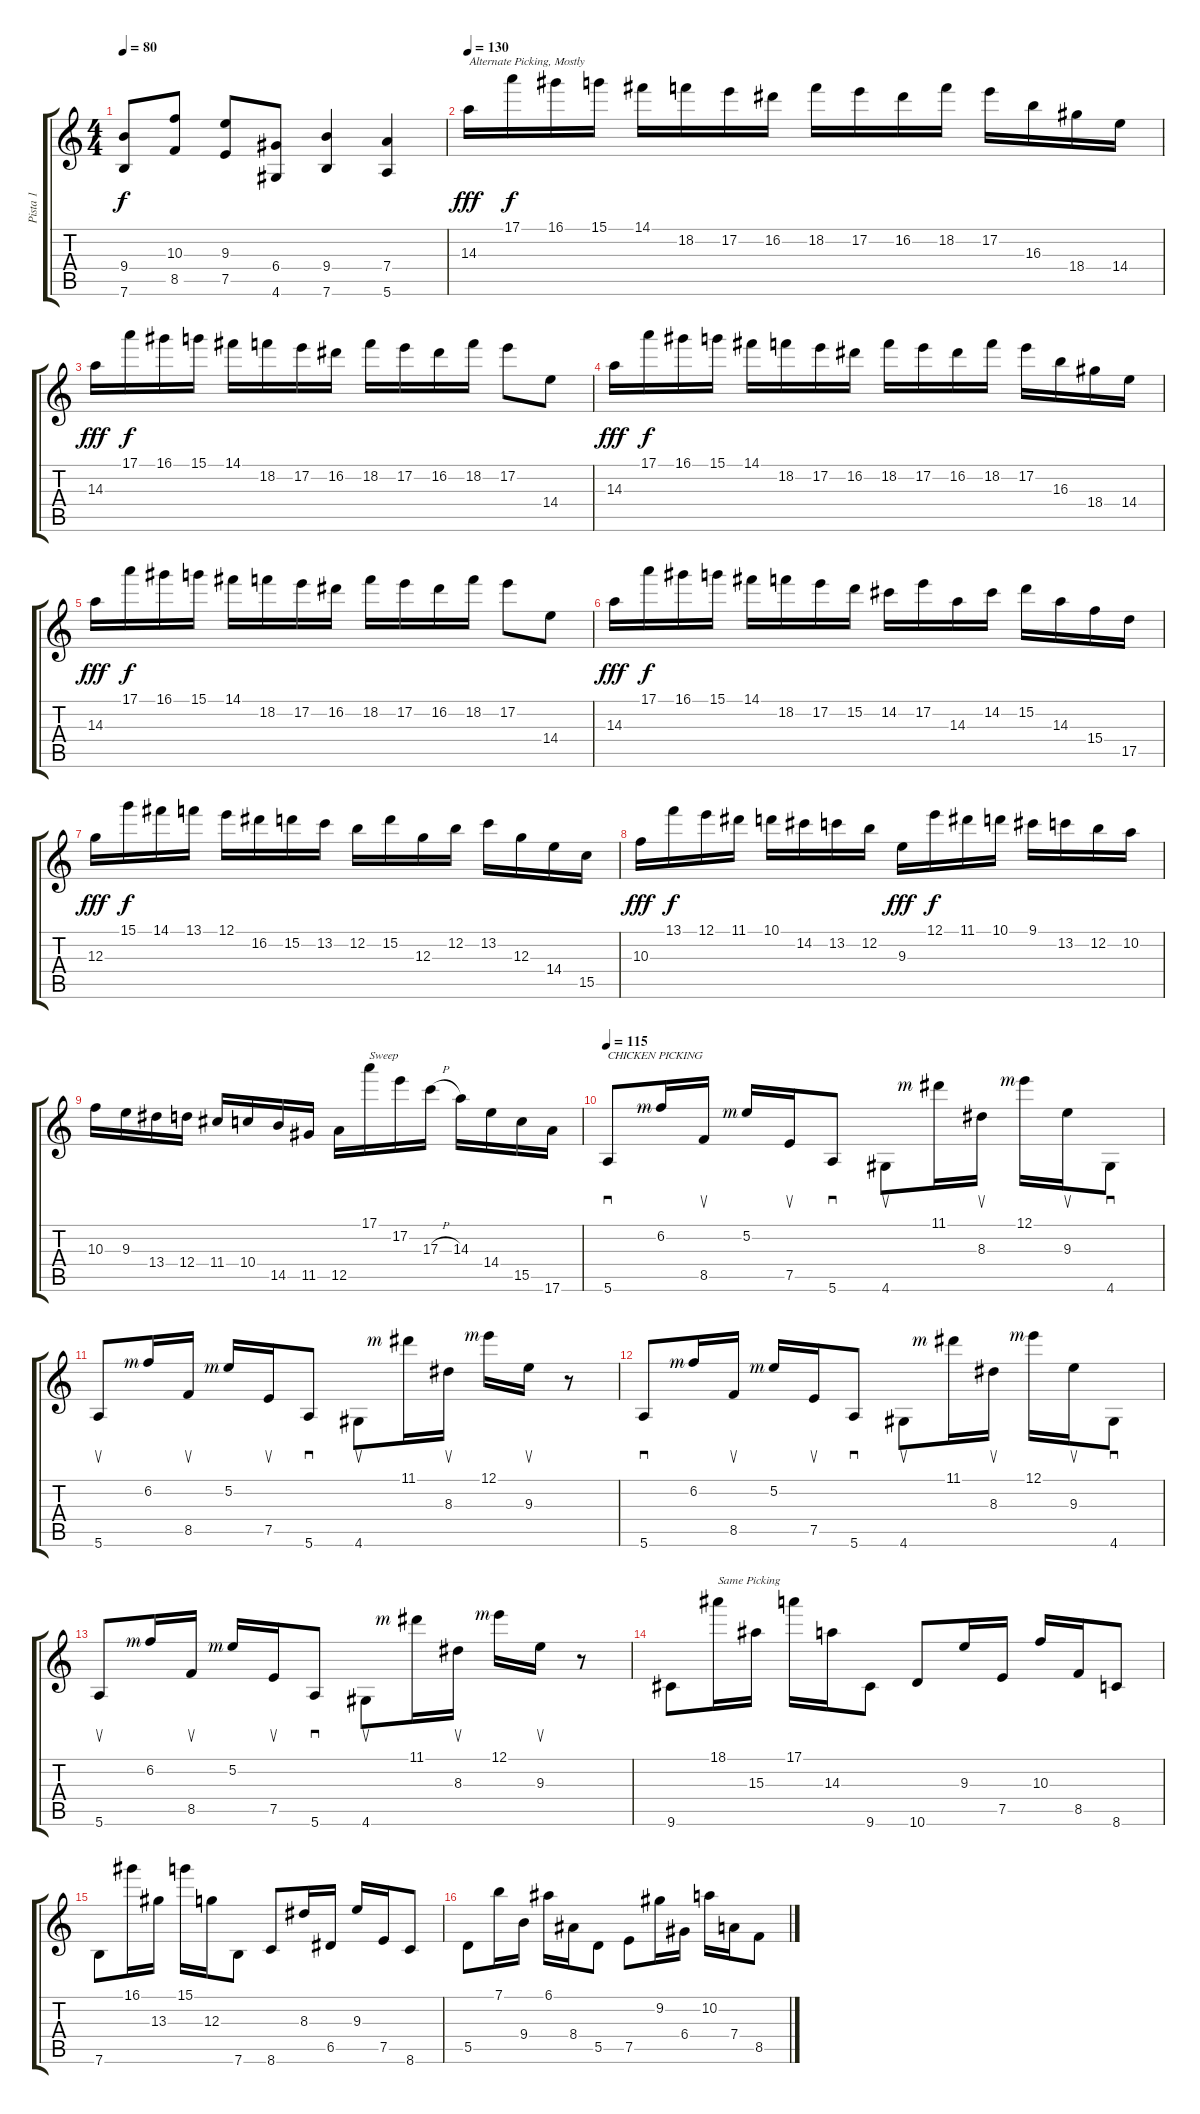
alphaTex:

\track ("Pista 1" "Pista 1") {instrument acousticguitarsteel}
\staff {score tabs}
\tuning (E4 B3 G3 D3 A2 E2) {hide}
\ts (4 4)
\tempo 80
\clef g2
\ks c
(9.4 7.6).8{dy f} (10.3 8.5).8 (9.3 7.5).8 (6.4 4.6).8 (9.4 7.6).4 (7.4 5.6).4 |
\tempo 130
14.3.16{txt "Alternate Picking, Mostly" dy fff} 17.1.16{dy f} 16.1.16 15.1.16 14.1.16 18.2.16 17.2.16 16.2.16 18.2.16 17.2.16 16.2.16 18.2.16 17.2.16 16.3.16 18.4.16 14.4.16 |
14.3.16{dy fff} 17.1.16{dy f} 16.1.16 15.1.16 14.1.16 18.2.16 17.2.16 16.2.16 18.2.16 17.2.16 16.2.16 18.2.16 17.2.8 14.4.8 |
14.3.16{dy fff} 17.1.16{dy f} 16.1.16 15.1.16 14.1.16 18.2.16 17.2.16 16.2.16 18.2.16 17.2.16 16.2.16 18.2.16 17.2.16 16.3.16 18.4.16 14.4.16 |
14.3.16{dy fff} 17.1.16{dy f} 16.1.16 15.1.16 14.1.16 18.2.16 17.2.16 16.2.16 18.2.16 17.2.16 16.2.16 18.2.16 17.2.8 14.4.8 |
14.3.16{dy fff} 17.1.16{dy f} 16.1.16 15.1.16 14.1.16 18.2.16 17.2.16 15.2.16 14.2.16 17.2.16 14.3.16 14.2.16 15.2.16 14.3.16 15.4.16 17.5.16 |
12.3.16{dy fff} 15.1.16{dy f} 14.1.16 13.1.16 12.1.16 16.2.16 15.2.16 13.2.16 12.2.16 15.2.16 12.3.16 12.2.16 13.2.16 12.3.16 14.4.16 15.5.16 |
10.3.16{dy fff} 13.1.16{dy f} 12.1.16 11.1.16 10.1.16 14.2.16 13.2.16 12.2.16 9.3.16{dy fff} 12.1.16{dy f} 11.1.16 10.1.16 9.1.16 13.2.16 12.2.16 10.2.16 |
10.3.16 9.3.16 13.4.16 12.4.16 11.4.16 10.4.16 14.5.16 11.5.16 12.5.16 17.1.16{txt "Sweep"} 17.2.16 17.3{h}.16 14.3.16 14.4.16 15.5.16 17.6.16 |
\tempo 115
5.6.8{sd txt "CHICKEN PICKING"} 6.2{rf 3}.16 8.5.16{su} 5.2{rf 3}.16 7.5.16{su} 5.6.8{sd} 4.6.8{su} 11.1{rf 3}.16 8.3.16{su} 12.1{rf 3}.16 9.3.16{su} 4.6.8{sd} |
5.6.8{su} 6.2{rf 3}.16 8.5.16{su} 5.2{rf 3}.16 7.5.16{su} 5.6.8{sd} 4.6.8{su} 11.1{rf 3}.16 8.3.16{su} 12.1{rf 3}.16 9.3.16{su} r.8 |
5.6.8{sd} 6.2{rf 3}.16 8.5.16{su} 5.2{rf 3}.16 7.5.16{su} 5.6.8{sd} 4.6.8{su} 11.1{rf 3}.16 8.3.16{su} 12.1{rf 3}.16 9.3.16{su} 4.6.8{sd} |
5.6.8{su} 6.2{rf 3}.16 8.5.16{su} 5.2{rf 3}.16 7.5.16{su} 5.6.8{sd} 4.6.8{su} 11.1{rf 3}.16 8.3.16{su} 12.1{rf 3}.16 9.3.16{su} r.8 |
9.6.8 18.1.16{txt "Same Picking"} 15.3.16 17.1.16 14.3.16 9.6.8 10.6.8 9.3.16 7.5.16 10.3.16 8.5.16 8.6.8 |
7.6.8 16.1.16 13.3.16 15.1.16 12.3.16 7.6.8 8.6.8 8.3.16 6.5.16 9.3.16 7.5.16 8.6.8 |
5.5.8 7.1.16 9.4.16 6.1.16 8.4.16 5.5.8 7.5.8 9.2.16 6.4.16 10.2.16 7.4.16 8.5.8
